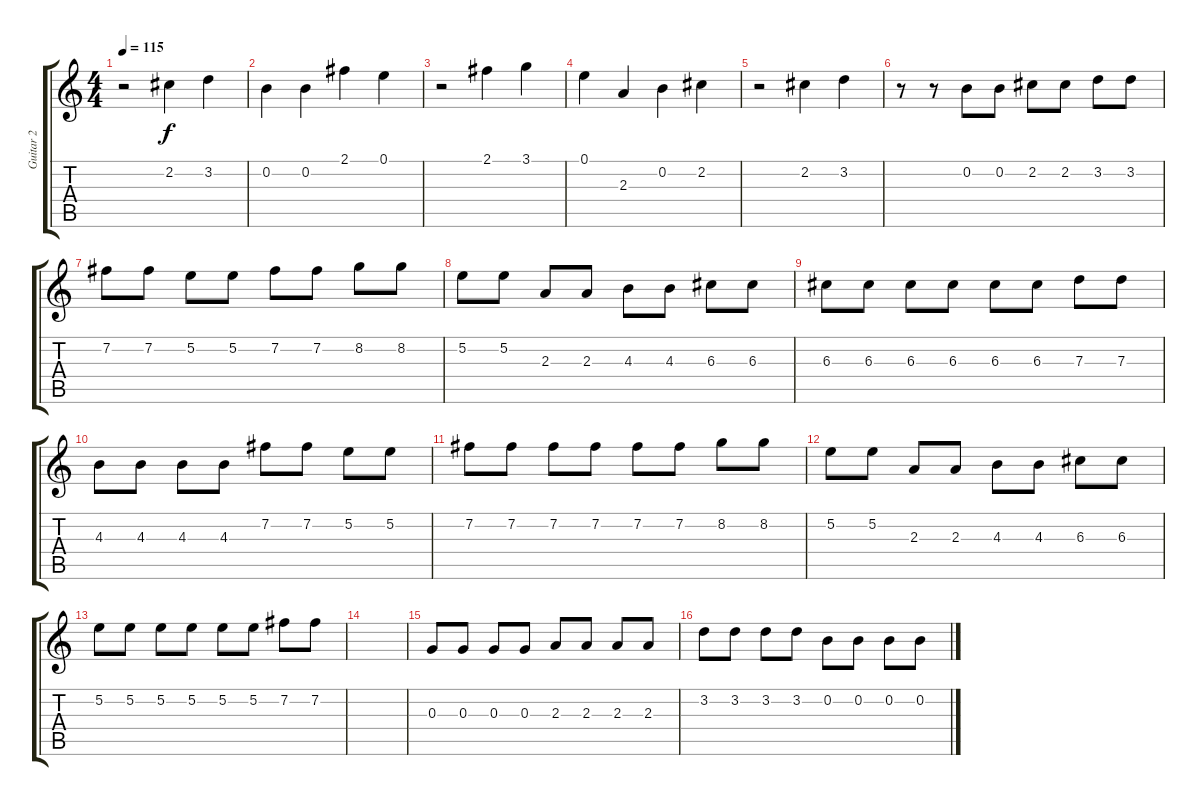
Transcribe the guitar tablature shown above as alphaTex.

\track ("Guitar 2" "Guitar 2") {instrument distortionguitar}
\staff {score tabs}
\tuning (E4 B3 G3 D3 A2 E2) {hide}
\ts (4 4)
\tempo 115
\clef g2
\ks c
r.2{dy f} 2.2.4 3.2.4 |
0.2.4 0.2.4 2.1.4 0.1.4 |
r.2 2.1.4 3.1.4 |
0.1.4 2.3.4 0.2.4 2.2.4 |
r.2 2.2.4 3.2.4 |
r.8 r.8 0.2.8 0.2.8 2.2.8 2.2.8 3.2.8 3.2.8 |
7.2.8 7.2.8 5.2.8 5.2.8 7.2.8 7.2.8 8.2.8 8.2.8 |
5.2.8 5.2.8 2.3.8 2.3.8 4.3.8 4.3.8 6.3.8 6.3.8 |
6.3.8 6.3.8 6.3.8 6.3.8 6.3.8 6.3.8 7.3.8 7.3.8 |
4.3.8 4.3.8 4.3.8 4.3.8 7.2.8 7.2.8 5.2.8 5.2.8 |
7.2.8 7.2.8 7.2.8 7.2.8 7.2.8 7.2.8 8.2.8 8.2.8 |
5.2.8 5.2.8 2.3.8 2.3.8 4.3.8 4.3.8 6.3.8 6.3.8 |
5.2.8 5.2.8 5.2.8 5.2.8 5.2.8 5.2.8 7.2.8 7.2.8 |
|
0.3.8 0.3.8 0.3.8 0.3.8 2.3.8 2.3.8 2.3.8 2.3.8 |
3.2.8 3.2.8 3.2.8 3.2.8 0.2.8 0.2.8 0.2.8 0.2.8
